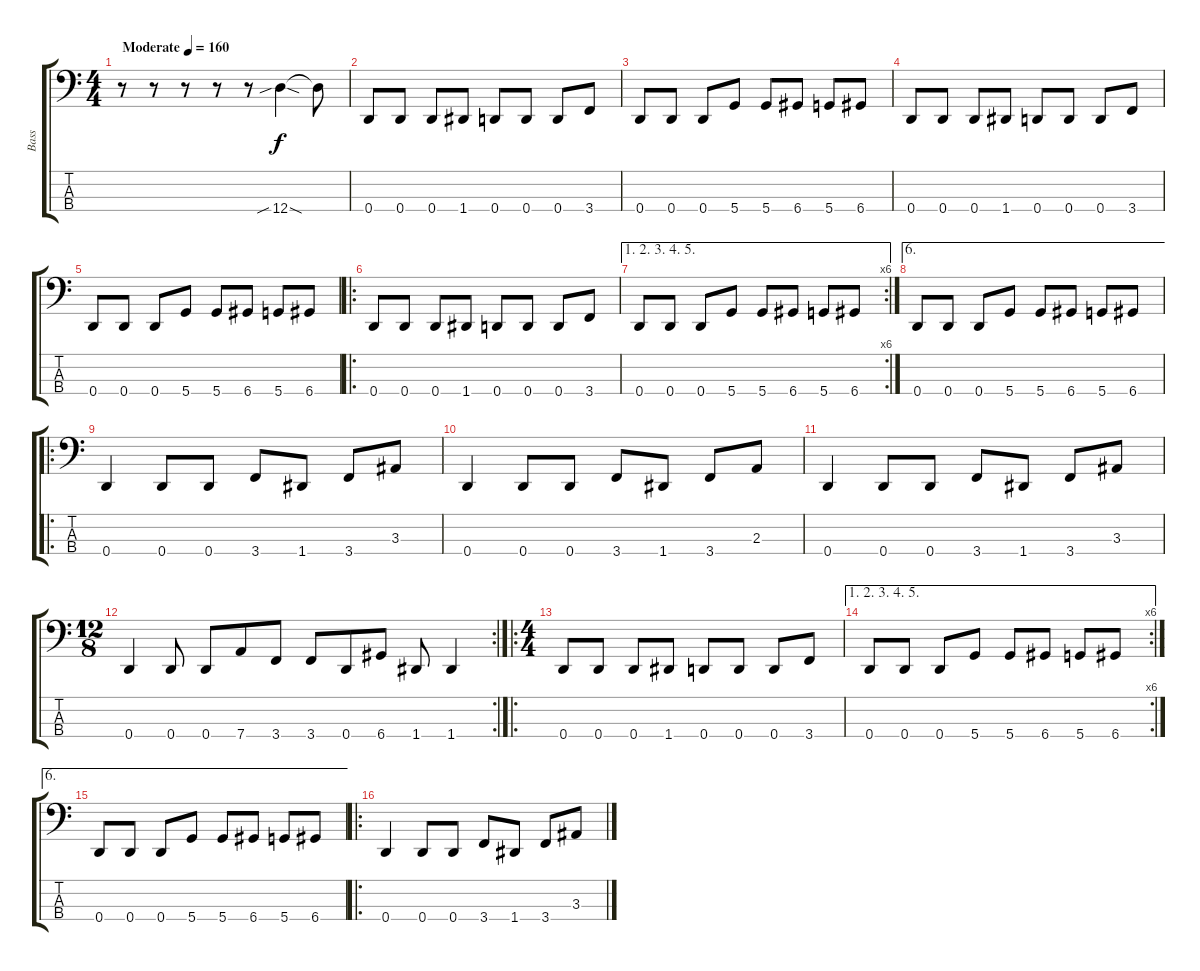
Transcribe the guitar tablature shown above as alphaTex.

\track ("Bass" "Bass") {instrument electricbasspick}
\staff {score tabs}
\tuning (F2 C2 G1 D1) {hide}
\ts (4 4)
\tempo (160 "Moderate")
\clef f4
\ks c
r.8{dy f instrument electricbasspick} r.8 r.8 r.8 r.8 12.4{sib sod}.4 12.4{t}.8 |
0.4.8 0.4.8 0.4.8 1.4.8 0.4.8 0.4.8 0.4.8 3.4.8 |
0.4.8 0.4.8 0.4.8 5.4.8 5.4.8 6.4.8 5.4.8 6.4.8 |
0.4.8 0.4.8 0.4.8 1.4.8 0.4.8 0.4.8 0.4.8 3.4.8 |
0.4.8 0.4.8 0.4.8 5.4.8 5.4.8 6.4.8 5.4.8 6.4.8 |
\ro
0.4.8 0.4.8 0.4.8 1.4.8 0.4.8 0.4.8 0.4.8 3.4.8 |
\ae (1 2 3 4 5)
\rc 6
0.4.8 0.4.8 0.4.8 5.4.8 5.4.8 6.4.8 5.4.8 6.4.8 |
\ae 6
0.4.8 0.4.8 0.4.8 5.4.8 5.4.8 6.4.8 5.4.8 6.4.8 |
\ro
0.4.4 0.4.8 0.4.8 3.4.8 1.4.8 3.4.8 3.3.8 |
0.4.4 0.4.8 0.4.8 3.4.8 1.4.8 3.4.8 2.3.8 |
0.4.4 0.4.8 0.4.8 3.4.8 1.4.8 3.4.8 3.3.8 |
\rc 2
\ts (12 8)
0.4.4 0.4.8 0.4.8 7.4.8 3.4.8 3.4.8 0.4.8 6.4.8 1.4.8 1.4.4 |
\ro
\ts (4 4)
0.4.8 0.4.8 0.4.8 1.4.8 0.4.8 0.4.8 0.4.8 3.4.8 |
\ae (1 2 3 4 5)
\rc 6
0.4.8 0.4.8 0.4.8 5.4.8 5.4.8 6.4.8 5.4.8 6.4.8 |
\ae 6
0.4.8 0.4.8 0.4.8 5.4.8 5.4.8 6.4.8 5.4.8 6.4.8 |
\ro
0.4.4 0.4.8 0.4.8 3.4.8 1.4.8 3.4.8 3.3.8
